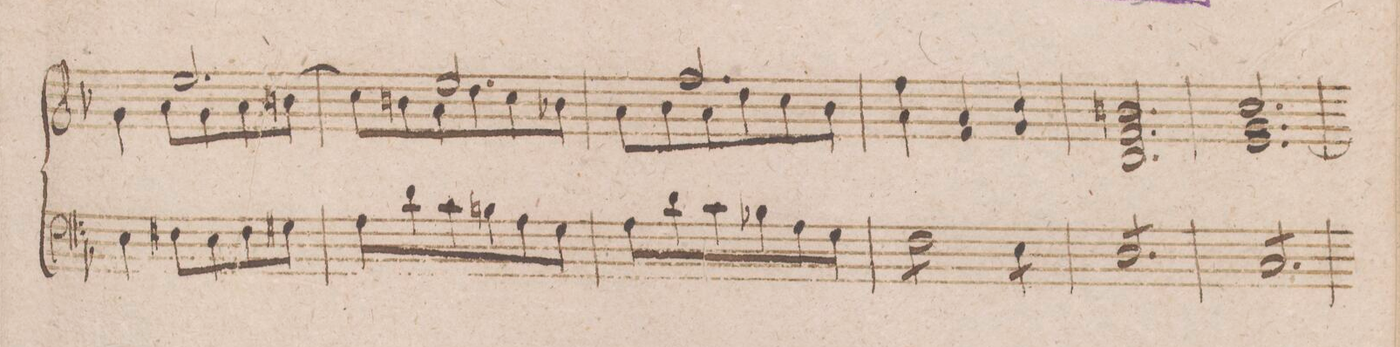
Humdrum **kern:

**kern
*I"Organo.
*clefF4
*k[b-]
*met(c|)
*M3/4
4E\
8F#X\L
8E\
8F#\
8G#X\J
=197
8A\L
8d\
8c\
8Bn\
8A\
8G\J
=198
8F\L
8d\
8c\
8B-X\
8A\
8G\J
=199
*tremolo
8F\L
8F\
8F\
8F\J
8E\L
8E\J
=200
8D/L
8D/
8D/
8D/
8D/
8D/J
=201
8C/L
8C/
8C/
8C/
8C/
8C/J
=202
*-
